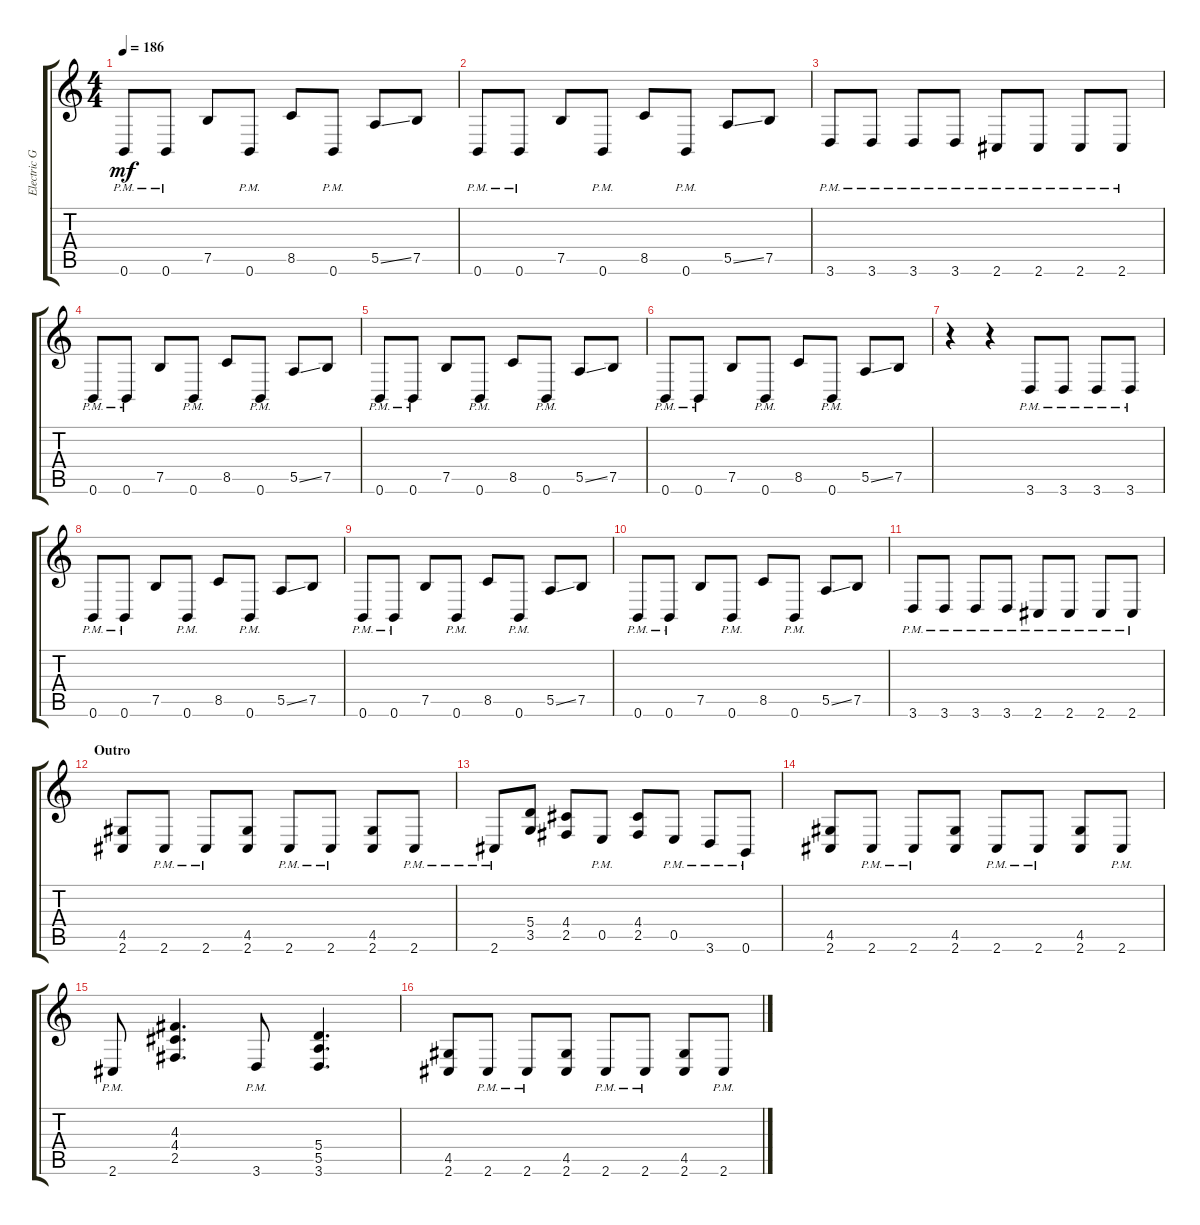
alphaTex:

\track ("Electric Guitar" "Electric G") {instrument distortionguitar}
\staff {score tabs}
\tuning (B3 Gb3 D3 A2 E2 B1) {hide}
\ts (4 4)
\tempo 186
\clef g2
\ks c
0.6{pm}.8{dy mf} 0.6{pm}.8 7.5.8 0.6{pm}.8 8.5.8 0.6{pm}.8 5.5{ss}.8 7.5.8 |
0.6{pm}.8 0.6{pm}.8 7.5.8 0.6{pm}.8 8.5.8 0.6{pm}.8 5.5{ss}.8 7.5.8 |
3.6{pm}.8 3.6{pm}.8 3.6{pm}.8 3.6{pm}.8 2.6{pm}.8 2.6{pm}.8 2.6{pm}.8 2.6{pm}.8 |
0.6{pm}.8 0.6{pm}.8 7.5.8 0.6{pm}.8 8.5.8 0.6{pm}.8 5.5{ss}.8 7.5.8 |
0.6{pm}.8 0.6{pm}.8 7.5.8 0.6{pm}.8 8.5.8 0.6{pm}.8 5.5{ss}.8 7.5.8 |
0.6{pm}.8 0.6{pm}.8 7.5.8 0.6{pm}.8 8.5.8 0.6{pm}.8 5.5{ss}.8 7.5.8 |
r.4 r.4 3.6{pm}.8 3.6{pm}.8 3.6{pm}.8 3.6{pm}.8 |
0.6{pm}.8 0.6{pm}.8 7.5.8 0.6{pm}.8 8.5.8 0.6{pm}.8 5.5{ss}.8 7.5.8 |
0.6{pm}.8 0.6{pm}.8 7.5.8 0.6{pm}.8 8.5.8 0.6{pm}.8 5.5{ss}.8 7.5.8 |
0.6{pm}.8 0.6{pm}.8 7.5.8 0.6{pm}.8 8.5.8 0.6{pm}.8 5.5{ss}.8 7.5.8 |
3.6{pm}.8 3.6{pm}.8 3.6{pm}.8 3.6{pm}.8 2.6{pm}.8 2.6{pm}.8 2.6{pm}.8 2.6{pm}.8 |
\section ("" "Outro")
(4.5 2.6).8 2.6{pm}.8 2.6{pm}.8 (4.5 2.6).8 2.6{pm}.8 2.6{pm}.8 (4.5 2.6).8 2.6{pm}.8 |
2.6{pm}.8 (5.4 3.5).8 (4.4 2.5).8 0.5{pm}.8 (4.4 2.5).8 0.5{pm}.8 3.6{pm}.8 0.6{pm}.8 |
(4.5 2.6).8 2.6{pm}.8 2.6{pm}.8 (4.5 2.6).8 2.6{pm}.8 2.6{pm}.8 (4.5 2.6).8 2.6{pm}.8 |
2.6{pm}.8 (4.3 4.4 2.5).4{d} 3.6{pm}.8 (5.4 5.5 3.6).4{d} |
(4.5 2.6).8 2.6{pm}.8 2.6{pm}.8 (4.5 2.6).8 2.6{pm}.8 2.6{pm}.8 (4.5 2.6).8 2.6{pm}.8
